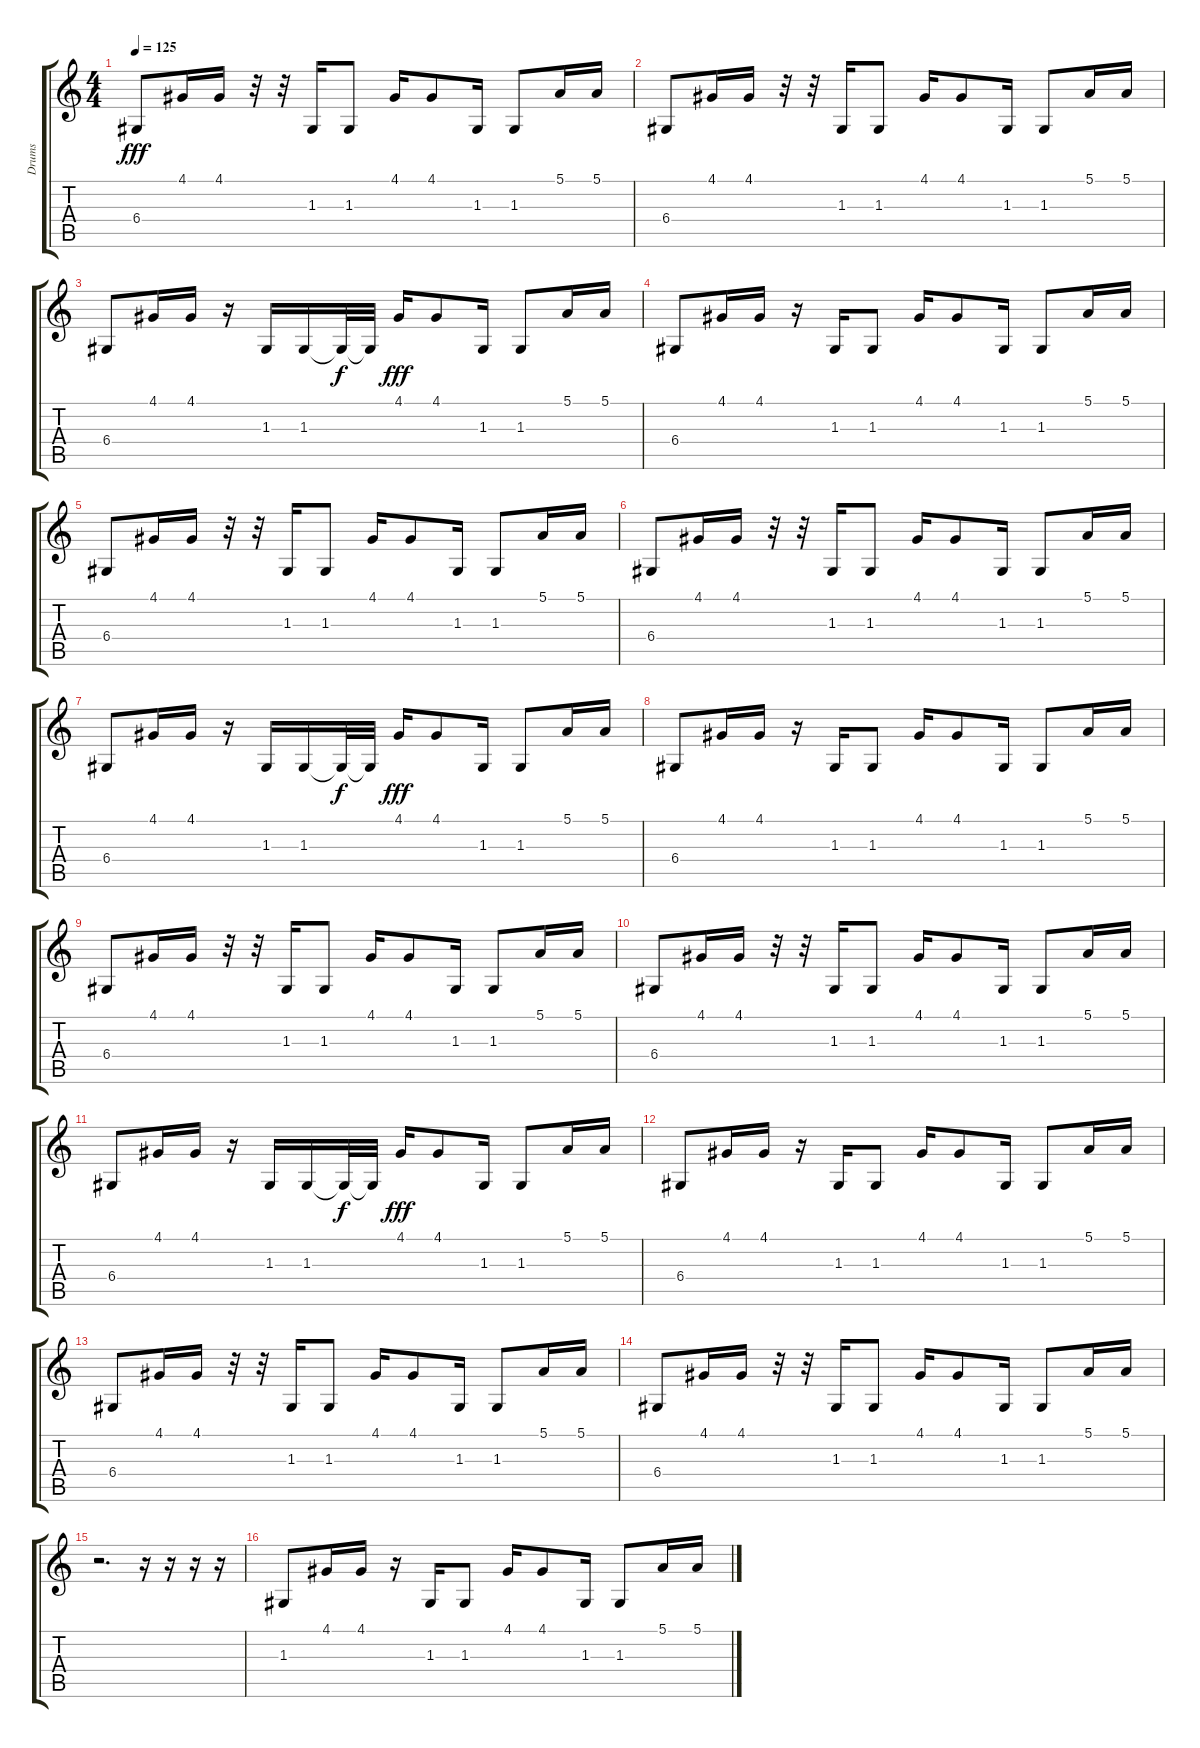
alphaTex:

\track ("Drums" "Drums") {instrument taikodrum}
\staff {score tabs}
\tuning (E4 B3 G3 D3 A2 E2) {hide}
\ts (4 4)
\tempo 125
\clef g2
\ks c
6.4.8{dy fff} 4.1.16 4.1.16 r.32 r.32 1.3.16 1.3.8 4.1.16 4.1.8 1.3.16 1.3.8 5.1.16 5.1.16 |
6.4.8 4.1.16 4.1.16 r.32 r.32 1.3.16 1.3.8 4.1.16 4.1.8 1.3.16 1.3.8 5.1.16 5.1.16 |
6.4.8 4.1.16 4.1.16 r.16 1.3.16 1.3.16 1.3{t}.32{dy f} 1.3{t}.32 4.1.16{dy fff} 4.1.8 1.3.16 1.3.8 5.1.16 5.1.16 |
6.4.8 4.1.16 4.1.16 r.16 1.3.16 1.3.8 4.1.16 4.1.8 1.3.16 1.3.8 5.1.16 5.1.16 |
6.4.8 4.1.16 4.1.16 r.32 r.32 1.3.16 1.3.8 4.1.16 4.1.8 1.3.16 1.3.8 5.1.16 5.1.16 |
6.4.8 4.1.16 4.1.16 r.32 r.32 1.3.16 1.3.8 4.1.16 4.1.8 1.3.16 1.3.8 5.1.16 5.1.16 |
6.4.8 4.1.16 4.1.16 r.16 1.3.16 1.3.16 1.3{t}.32{dy f} 1.3{t}.32 4.1.16{dy fff} 4.1.8 1.3.16 1.3.8 5.1.16 5.1.16 |
6.4.8 4.1.16 4.1.16 r.16 1.3.16 1.3.8 4.1.16 4.1.8 1.3.16 1.3.8 5.1.16 5.1.16 |
6.4.8 4.1.16 4.1.16 r.32 r.32 1.3.16 1.3.8 4.1.16 4.1.8 1.3.16 1.3.8 5.1.16 5.1.16 |
6.4.8 4.1.16 4.1.16 r.32 r.32 1.3.16 1.3.8 4.1.16 4.1.8 1.3.16 1.3.8 5.1.16 5.1.16 |
6.4.8 4.1.16 4.1.16 r.16 1.3.16 1.3.16 1.3{t}.32{dy f} 1.3{t}.32 4.1.16{dy fff} 4.1.8 1.3.16 1.3.8 5.1.16 5.1.16 |
6.4.8 4.1.16 4.1.16 r.16 1.3.16 1.3.8 4.1.16 4.1.8 1.3.16 1.3.8 5.1.16 5.1.16 |
6.4.8 4.1.16 4.1.16 r.32 r.32 1.3.16 1.3.8 4.1.16 4.1.8 1.3.16 1.3.8 5.1.16 5.1.16 |
6.4.8 4.1.16 4.1.16 r.32 r.32 1.3.16 1.3.8 4.1.16 4.1.8 1.3.16 1.3.8 5.1.16 5.1.16 |
r.2{d} r.16 r.16 r.16 r.16 |
1.3.8 4.1.16 4.1.16 r.16 1.3.16 1.3.8 4.1.16 4.1.8 1.3.16 1.3.8 5.1.16 5.1.16
